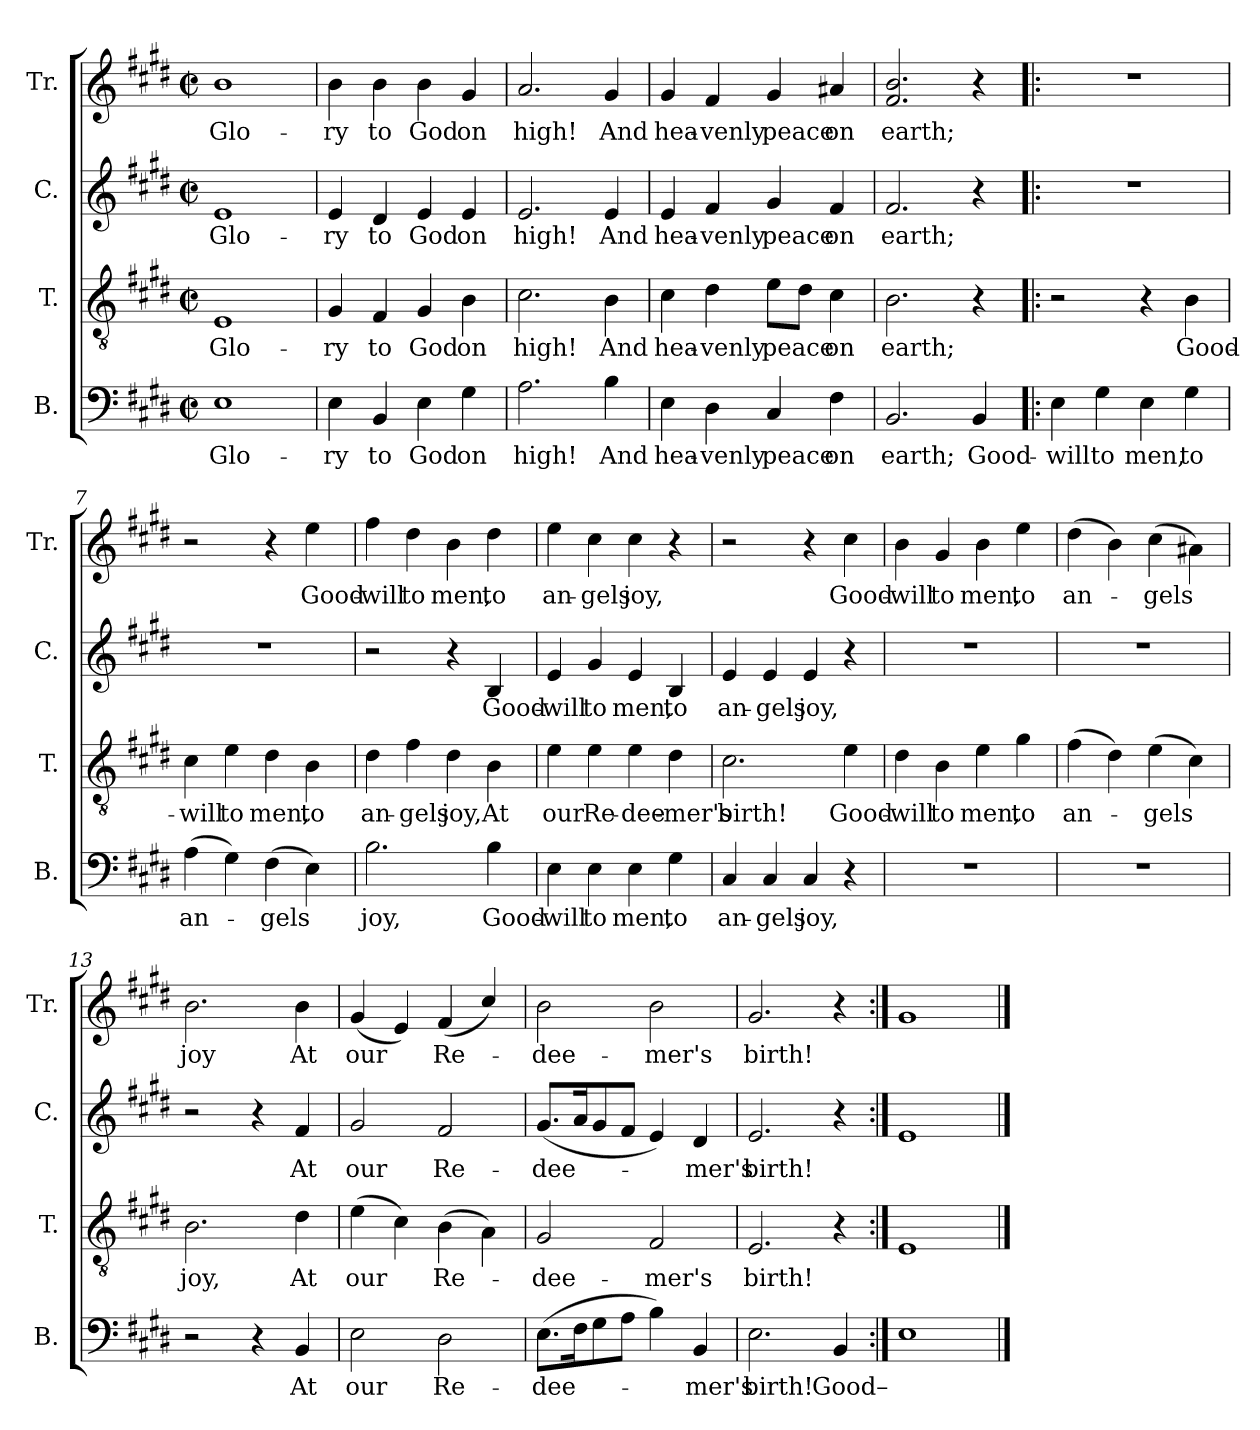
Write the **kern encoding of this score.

**kern	**text	**kern	**text	**kern	**text	**kern	**text
*part4	*part4	*part3	*part3	*part2	*part2	*part1	*part1
*staff4	*staff4	*staff3	*staff3	*staff2	*staff2	*staff1	*staff1
*I"B.	*	*I"T.	*	*I"C.	*	*I"Tr.	*
*I'B.	*	*I'T.	*	*I'C.	*	*I'Tr.	*
*clefF4	*	*clefGv2	*	*clefG2	*	*clefG2	*
*k[f#c#g#d#]	*	*k[f#c#g#d#]	*	*k[f#c#g#d#]	*	*k[f#c#g#d#]	*
*M2/2	*	*M2/2	*	*M2/2	*	*M2/2	*
*met(c|)	*	*met(c|)	*	*met(c|)	*	*met(c|)	*
*MM140	*	*MM140	*	*MM140	*	*MM140	*
=1	=1	=1	=1	=1	=1	=1	=1
!	!LO:LY:b	!	!LO:LY:b	!	!LO:LY:b	!	!LO:LY:b
1E	Glo-	1E	Glo-	1e	Glo-	1b	Glo-
=2	=2	=2	=2	=2	=2	=2	=2
!	!LO:LY:b	!	!LO:LY:b	!	!LO:LY:b	!	!LO:LY:b
4E\	-ry	4G#/	-ry	4e/	-ry	4b\	-ry
!	!LO:LY:b	!	!LO:LY:b	!	!LO:LY:b	!	!LO:LY:b
4BB/	to	4F#/	to	4d#/	to	4b\	to
!	!LO:LY:b	!	!LO:LY:b	!	!LO:LY:b	!	!LO:LY:b
4E\	God	4G#/	God	4e/	God	4b\	God
!	!LO:LY:b	!	!LO:LY:b	!	!LO:LY:b	!	!LO:LY:b
4G#\	on	4B\	on	4e/	on	4g#/	on
=3	=3	=3	=3	=3	=3	=3	=3
!	!LO:LY:b	!	!LO:LY:b	!	!LO:LY:b	!	!LO:LY:b
2.A\	high!	2.c#\	high!	2.e/	high!	2.a/	high!
!	!LO:LY:b	!	!LO:LY:b	!	!LO:LY:b	!	!LO:LY:b
4B\	And	4B\	And	4e/	And	4g#/	And
=4	=4	=4	=4	=4	=4	=4	=4
!	!LO:LY:b	!	!LO:LY:b	!	!LO:LY:b	!	!LO:LY:b
4E\	hea-	4c#\	hea-	4e/	hea-	4g#/	hea-
!	!LO:LY:b	!	!LO:LY:b	!	!LO:LY:b	!	!LO:LY:b
4D#\	-venly	4d#\	-venly	4f#/	-venly	4f#/	-venly
!	!LO:LY:b	!	!LO:LY:b	!	!LO:LY:b	!	!LO:LY:b
4C#/	peace	8e\L	peace	4g#/	peace	4g#/	peace
.	.	8d#\J	.	.	.	.	.
!	!LO:LY:b	!	!LO:LY:b	!	!LO:LY:b	!	!LO:LY:b
4F#\	on	4c#\	on	4f#/	on	4a#X/	on
=5	=5	=5	=5	=5	=5	=5	=5
!	!LO:LY:b	!	!LO:LY:b	!	!LO:LY:b	!	!LO:LY:b
2.BB/	earth;	2.B\	earth;	2.f#/	earth;	2.f#/ 2.b/	earth;
!	!LO:LY:b	!	!	!	!	!	!
4BB/	Good-	4r	.	4r	.	4r	.
=6!|:	=6!|:	=6!|:	=6!|:	=6!|:	=6!|:	=6!|:	=6!|:
!	!LO:LY:b	!	!	!	!	!	!
4E\	-will	2r	.	1r	.	1r	.
!	!LO:LY:b	!	!	!	!	!	!
4G#\	to	.	.	.	.	.	.
!	!LO:LY:b	!	!	!	!	!	!
4E\	men,	4r	.	.	.	.	.
!	!LO:LY:b	!	!LO:LY:b	!	!	!	!
4G#\	to	4B\	Good-	.	.	.	.
=7	=7	=7	=7	=7	=7	=7	=7
!	!LO:LY:b	!	!LO:LY:b	!	!	!	!
(4A\	an-	4c#\	-will	1r	.	2r	.
!	!	!	!LO:LY:b	!	!	!	!
4G#\)	.	4e\	to	.	.	.	.
!	!LO:LY:b	!	!LO:LY:b	!	!	!	!
(4F#\	-gels	4d#\	men,	.	.	4r	.
!	!	!	!LO:LY:b	!	!	!	!LO:LY:b
4E\)	.	4B\	to	.	.	4ee\	Good-
=8	=8	=8	=8	=8	=8	=8	=8
!	!LO:LY:b	!	!LO:LY:b	!	!	!	!LO:LY:b
2.B\	joy,	4d#\	an-	2r	.	4ff#\	-will
!	!	!	!LO:LY:b	!	!	!	!LO:LY:b
.	.	4f#\	-gels	.	.	4dd#\	to
!	!	!	!LO:LY:b	!	!	!	!LO:LY:b
.	.	4d#\	joy,	4r	.	4b\	men,
!	!LO:LY:b	!	!LO:LY:b	!	!LO:LY:b	!	!LO:LY:b
4B\	Good-	4B\	At	4B/	Good-	4dd#\	to
=9	=9	=9	=9	=9	=9	=9	=9
!	!LO:LY:b	!	!LO:LY:b	!	!LO:LY:b	!	!LO:LY:b
4E\	-will	4e\	our	4e/	-will	4ee\	an-
!	!LO:LY:b	!	!LO:LY:b	!	!LO:LY:b	!	!LO:LY:b
4E\	to	4e\	Re-	4g#/	to	4cc#\	-gels
!	!LO:LY:b	!	!LO:LY:b	!	!LO:LY:b	!	!LO:LY:b
4E\	men,	4e\	-dee-	4e/	men,	4cc#\	joy,
!	!LO:LY:b	!	!LO:LY:b	!	!LO:LY:b	!	!
4G#\	to	4d#\	-mer's	4B/	to	4r	.
=10	=10	=10	=10	=10	=10	=10	=10
!	!LO:LY:b	!	!LO:LY:b	!	!LO:LY:b	!	!
4C#/	an-	2.c#\	birth!	4e/	an-	2r	.
!	!LO:LY:b	!	!	!	!LO:LY:b	!	!
4C#/	-gels	.	.	4e/	-gels	.	.
!	!LO:LY:b	!	!	!	!LO:LY:b	!	!
4C#/	joy,	.	.	4e/	joy,	4r	.
!	!	!	!LO:LY:b	!	!	!	!LO:LY:b
4r	.	4e\	Good-	4r	.	4cc#\	Good-
=11	=11	=11	=11	=11	=11	=11	=11
!	!	!	!LO:LY:b	!	!	!	!LO:LY:b
1r	.	4d#\	-will	1r	.	4b\	-will
!	!	!	!LO:LY:b	!	!	!	!LO:LY:b
.	.	4B\	to	.	.	4g#/	to
!	!	!	!LO:LY:b	!	!	!	!LO:LY:b
.	.	4e\	men,	.	.	4b\	men,
!	!	!	!LO:LY:b	!	!	!	!LO:LY:b
.	.	4g#\	to	.	.	4ee\	to
=12	=12	=12	=12	=12	=12	=12	=12
!	!	!	!LO:LY:b	!	!	!	!LO:LY:b
1r	.	(4f#\	an-	1r	.	(4dd#\	an-
.	.	4d#\)	.	.	.	4b\)	.
!	!	!	!LO:LY:b	!	!	!	!LO:LY:b
.	.	(4e\	-gels	.	.	(4cc#\	-gels
.	.	4c#\)	.	.	.	4a#X\)	.
=13	=13	=13	=13	=13	=13	=13	=13
!	!	!	!LO:LY:b	!	!	!	!LO:LY:b
2r	.	2.B\	joy,	2r	.	2.b\	joy
4r	.	.	.	4r	.	.	.
!	!LO:LY:b	!	!LO:LY:b	!	!LO:LY:b	!	!LO:LY:b
4BB/	At	4d#\	At	4f#/	At	4b\	At
=14	=14	=14	=14	=14	=14	=14	=14
!	!LO:LY:b	!	!LO:LY:b	!	!LO:LY:b	!	!LO:LY:b
2E\	our	(4e\	our	2g#/	our	(4g#/	our
.	.	4c#\)	.	.	.	4e/)	.
!	!LO:LY:b	!	!LO:LY:b	!	!LO:LY:b	!	!LO:LY:b
2D#\	Re-	(4B\	Re-	2f#/	Re-	(4f#/	Re-
.	.	4A\)	.	.	.	4cc#/)	.
=15	=15	=15	=15	=15	=15	=15	=15
!	!LO:LY:b	!	!LO:LY:b	!	!LO:LY:b	!	!LO:LY:b
(8.E\L	-dee-	2G#/	-dee-	(8.g#/L	-dee-	2b\	-dee-
16F#\K	.	.	.	16a/K	.	.	.
8G#\	.	.	.	8g#/	.	.	.
8A\J	.	.	.	8f#/J	.	.	.
!	!	!	!LO:LY:b	!	!	!	!LO:LY:b
4B\)	.	2F#/	-mer's	4e/)	.	2b\	-mer's
!	!LO:LY:b	!	!	!	!LO:LY:b	!	!
4BB/	-mer's	.	.	4d#/	-mer's	.	.
=16	=16	=16	=16	=16	=16	=16	=16
!	!LO:LY:b	!	!LO:LY:b	!	!LO:LY:b	!	!LO:LY:b
2.E\	birth!	2.E/	birth!	2.e/	birth!	2.g#/	birth!
!	!LO:LY:b	!	!	!	!	!	!
4BB/	Good–	4r	.	4r	.	4r	.
=17:|!	=17:|!	=17:|!	=17:|!	=17:|!	=17:|!	=17:|!	=17:|!
1E	.	1E	.	1e	.	1g#	.
==	==	==	==	==	==	==	==
*-	*-	*-	*-	*-	*-	*-	*-
